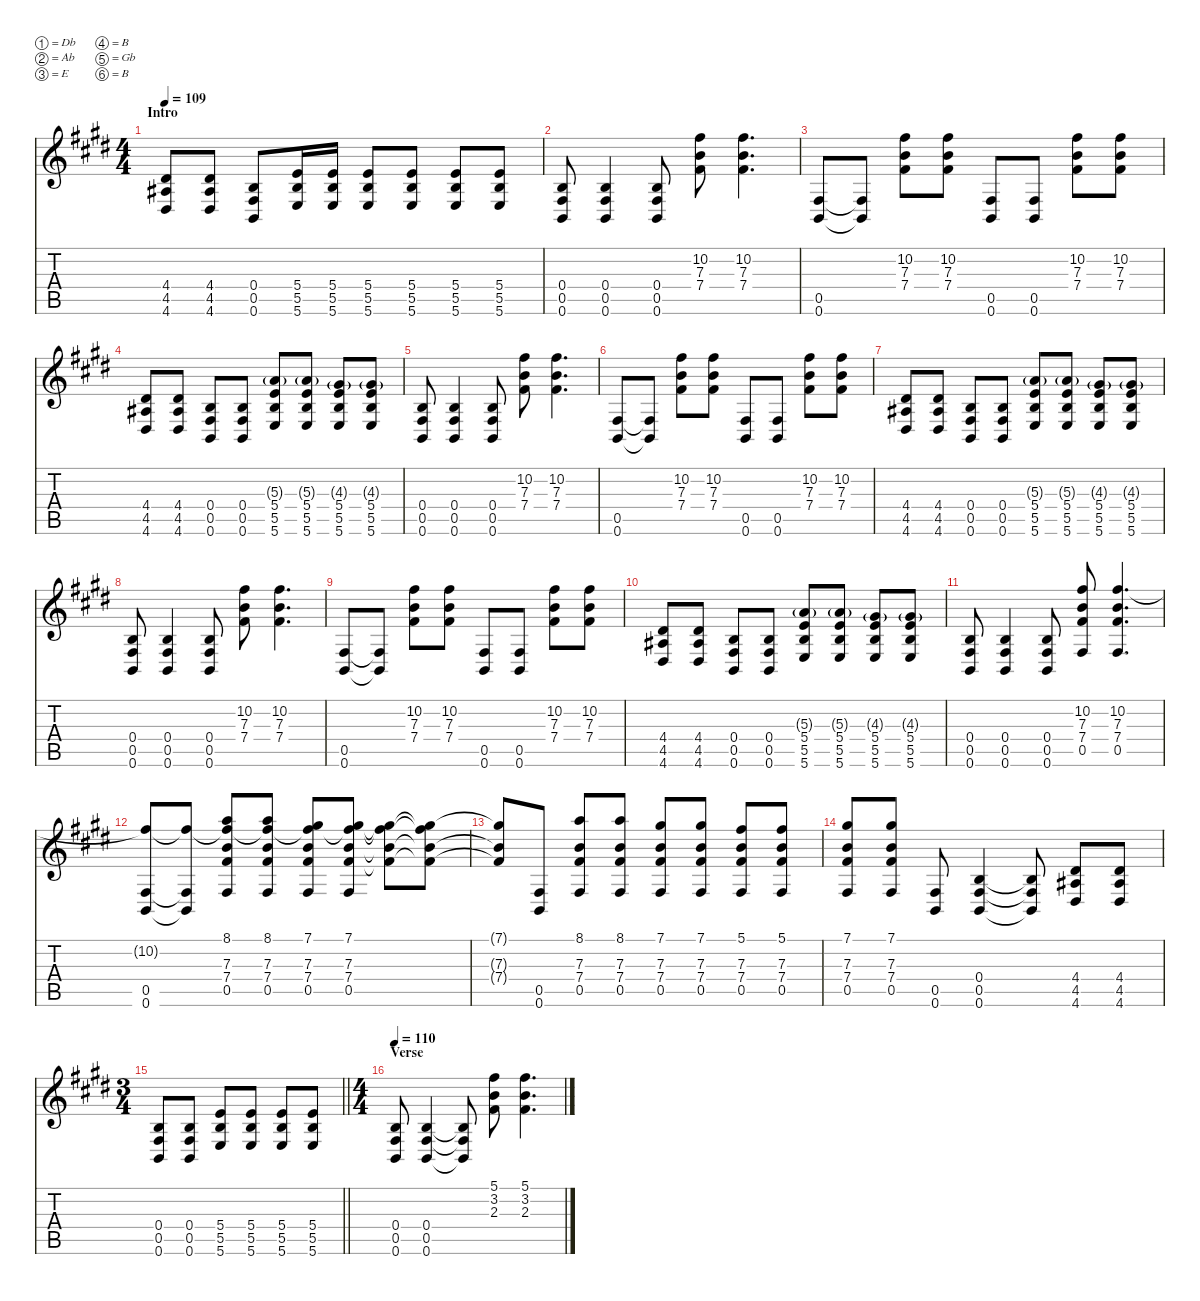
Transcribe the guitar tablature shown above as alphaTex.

\defaultSystemsLayout 4
\hideDynamics
\bracketExtendMode nobrackets
\singleTrackTrackNamePolicy hidden
\multiTrackTrackNamePolicy hidden
\firstSystemTrackNameMode fullname
\firstSystemTrackNameOrientation horizontal
\otherSystemsTrackNameOrientation horizontal
\track ("Michael Gallagher" "dist.guit.") {instrument distortionguitar}
\staff {score tabs}
\tuning (Db4 Ab3 E3 B2 Gb2 B1)
\ts (4 4)
\beaming (8 2 2 2 2)
\section ("" "Intro")
\tempo 109
\clef g2
\ks c#minor
(4.4{acc #} 4.5{acc #} 4.6{acc #}).8{dy f instrument distortionguitar beam Up} (4.4{acc #} 4.5{acc #} 4.6{acc #}).8{beam Up} (0.4{acc forcenatural} 0.5{acc #} 0.6{acc forcenatural}).8{beam Up} (5.4{acc forcenatural} 5.5{acc forcenatural} 5.6{acc forcenatural}).16{beam Up} (5.4{acc forcenatural} 5.5{acc forcenatural} 5.6{acc forcenatural}).16{beam Up} (5.4{acc forcenatural} 5.5{acc forcenatural} 5.6{acc forcenatural}).8{beam Up} (5.4{acc forcenatural} 5.5{acc forcenatural} 5.6{acc forcenatural}).8{beam Up} (5.4{acc forcenatural} 5.5{acc forcenatural} 5.6{acc forcenatural}).8{beam Up} (5.4{acc forcenatural} 5.5{acc forcenatural} 5.6{acc forcenatural}).8{beam Up} |
(0.4{acc forcenatural} 0.5{acc #} 0.6{acc forcenatural}).8{beam Up} (0.4{acc forcenatural} 0.5{acc #} 0.6{acc forcenatural}).4{beam Up} (0.4{acc forcenatural} 0.5{acc #} 0.6{acc forcenatural}).8{beam Up} (10.2{acc #} 7.3{acc forcenatural} 7.4{acc #}).8{beam Down} (10.2{acc #} 7.3{acc forcenatural} 7.4{acc #}).4{d beam Down} |
(0.5{acc #} 0.6{acc forcenatural}).8{beam Up} (0.5{t acc #} 0.6{t acc forcenatural}).8{beam Up} (10.2{acc #} 7.3{acc forcenatural} 7.4{acc #}).8{beam Down} (10.2{acc #} 7.3{acc forcenatural} 7.4{acc #}).8{beam Down} (0.5{acc #} 0.6{acc forcenatural}).8{beam Up} (0.5{acc #} 0.6{acc forcenatural}).8{beam Up} (10.2{acc #} 7.3{acc forcenatural} 7.4{acc #}).8{beam Down} (10.2{acc #} 7.3{acc forcenatural} 7.4{acc #}).8{beam Down} |
(4.4{acc #} 4.5{acc #} 4.6{acc #}).8{beam Up} (4.4{acc #} 4.5{acc #} 4.6{acc #}).8{beam Up} (0.4{acc forcenatural} 0.5{acc #} 0.6{acc forcenatural}).8{beam Up} (0.4{acc forcenatural} 0.5{acc #} 0.6{acc forcenatural}).8{beam Up} (5.3{g acc forcenatural} 5.4{acc forcenatural} 5.5{acc forcenatural} 5.6{acc forcenatural}).8{beam Up} (5.3{g acc forcenatural} 5.4{acc forcenatural} 5.5{acc forcenatural} 5.6{acc forcenatural}).8{beam Up} (4.3{g acc #} 5.4{acc forcenatural} 5.5{acc forcenatural} 5.6{acc forcenatural}).8{beam Up} (4.3{g acc #} 5.4{acc forcenatural} 5.5{acc forcenatural} 5.6{acc forcenatural}).8{beam Up} |
(0.4{acc forcenatural} 0.5{acc #} 0.6{acc forcenatural}).8{beam Up} (0.4{acc forcenatural} 0.5{acc #} 0.6{acc forcenatural}).4{beam Up} (0.4{acc forcenatural} 0.5{acc #} 0.6{acc forcenatural}).8{beam Up} (10.2{acc #} 7.3{acc forcenatural} 7.4{acc #}).8{beam Down} (10.2{acc #} 7.3{acc forcenatural} 7.4{acc #}).4{d beam Down} |
(0.5{acc #} 0.6{acc forcenatural}).8{beam Up} (0.5{t acc #} 0.6{t acc forcenatural}).8{beam Up} (10.2{acc #} 7.3{acc forcenatural} 7.4{acc #}).8{beam Down} (10.2{acc #} 7.3{acc forcenatural} 7.4{acc #}).8{beam Down} (0.5{acc #} 0.6{acc forcenatural}).8{beam Up} (0.5{acc #} 0.6{acc forcenatural}).8{beam Up} (10.2{acc #} 7.3{acc forcenatural} 7.4{acc #}).8{beam Down} (10.2{acc #} 7.3{acc forcenatural} 7.4{acc #}).8{beam Down} |
(4.4{acc #} 4.5{acc #} 4.6{acc #}).8{beam Up} (4.4{acc #} 4.5{acc #} 4.6{acc #}).8{beam Up} (0.4{acc forcenatural} 0.5{acc #} 0.6{acc forcenatural}).8{beam Up} (0.4{acc forcenatural} 0.5{acc #} 0.6{acc forcenatural}).8{beam Up} (5.3{g acc forcenatural} 5.4{acc forcenatural} 5.5{acc forcenatural} 5.6{acc forcenatural}).8{beam Up} (5.3{g acc forcenatural} 5.4{acc forcenatural} 5.5{acc forcenatural} 5.6{acc forcenatural}).8{beam Up} (4.3{g acc #} 5.4{acc forcenatural} 5.5{acc forcenatural} 5.6{acc forcenatural}).8{beam Up} (4.3{g acc #} 5.4{acc forcenatural} 5.5{acc forcenatural} 5.6{acc forcenatural}).8{beam Up} |
(0.4{acc forcenatural} 0.5{acc #} 0.6{acc forcenatural}).8{beam Up} (0.4{acc forcenatural} 0.5{acc #} 0.6{acc forcenatural}).4{beam Up} (0.4{acc forcenatural} 0.5{acc #} 0.6{acc forcenatural}).8{beam Up} (10.2{acc #} 7.3{acc forcenatural} 7.4{acc #}).8{beam Down} (10.2{acc #} 7.3{acc forcenatural} 7.4{acc #}).4{d beam Down} |
(0.5{acc #} 0.6{acc forcenatural}).8{beam Up} (0.5{t acc #} 0.6{t acc forcenatural}).8{beam Up} (10.2{acc #} 7.3{acc forcenatural} 7.4{acc #}).8{beam Down} (10.2{acc #} 7.3{acc forcenatural} 7.4{acc #}).8{beam Down} (0.5{acc #} 0.6{acc forcenatural}).8{beam Up} (0.5{acc #} 0.6{acc forcenatural}).8{beam Up} (10.2{acc #} 7.3{acc forcenatural} 7.4{acc #}).8{beam Down} (10.2{acc #} 7.3{acc forcenatural} 7.4{acc #}).8{beam Down} |
(4.4{acc #} 4.5{acc #} 4.6{acc #}).8{beam Up} (4.4{acc #} 4.5{acc #} 4.6{acc #}).8{beam Up} (0.4{acc forcenatural} 0.5{acc #} 0.6{acc forcenatural}).8{beam Up} (0.4{acc forcenatural} 0.5{acc #} 0.6{acc forcenatural}).8{beam Up} (5.3{g acc forcenatural} 5.4{acc forcenatural} 5.5{acc forcenatural} 5.6{acc forcenatural}).8{beam Up} (5.3{g acc forcenatural} 5.4{acc forcenatural} 5.5{acc forcenatural} 5.6{acc forcenatural}).8{beam Up} (4.3{g acc #} 5.4{acc forcenatural} 5.5{acc forcenatural} 5.6{acc forcenatural}).8{beam Up} (4.3{g acc #} 5.4{acc forcenatural} 5.5{acc forcenatural} 5.6{acc forcenatural}).8{beam Up} |
(0.4{acc forcenatural} 0.5{acc #} 0.6{acc forcenatural}).8{beam Up} (0.4{acc forcenatural} 0.5{acc #} 0.6{acc forcenatural}).4{beam Up} (0.4{acc forcenatural} 0.5{acc #} 0.6{acc forcenatural}).8{beam Up} (10.2{acc #} 7.3{acc forcenatural} 7.4{acc #} 0.5{acc #}).8{beam Up} (10.2{acc #} 7.3{acc forcenatural} 7.4{acc #} 0.5{acc #}).4{d beam Up} |
(0.5{acc #} 0.6{acc forcenatural} 10.2{t acc #}).8{beam Up} (0.5{t acc #} 0.6{t acc forcenatural} 10.2{t acc #}).8{beam Up} (8.1{acc forcenatural} 7.3{acc forcenatural} 7.4{acc #} 0.5{acc #} 10.2{t acc #}).8{beam Up} (8.1{acc forcenatural} 7.3{acc forcenatural} 7.4{acc #} 0.5{acc #} 10.2{t acc #}).8{beam Up} (7.1{acc #} 7.3{acc forcenatural} 7.4{acc #} 0.5{acc #} 10.2{t acc #}).8{beam Up} (7.1{acc #} 7.3{acc forcenatural} 7.4{acc #} 0.5{acc #} 10.2{t acc #}).8{beam Up} (7.1{t acc #} 10.2{t acc #} 7.3{t acc forcenatural} 7.4{t acc #}).8{beam Down} (7.1{t acc #} 10.2{t acc #} 7.3{t acc forcenatural} 7.4{t acc #}).8{beam Down} |
(7.1{t acc #} 7.3{t acc forcenatural} 7.4{t acc #}).8{beam Up} (0.5{acc #} 0.6{acc forcenatural}).8{beam Up} (8.1{acc forcenatural} 7.3{acc forcenatural} 7.4{acc #} 0.5{acc #}).8{beam Up} (8.1{acc forcenatural} 7.3{acc forcenatural} 7.4{acc #} 0.5{acc #}).8{beam Up} (7.1{acc #} 7.3{acc forcenatural} 7.4{acc #} 0.5{acc #}).8{beam Up} (7.1{acc #} 7.3{acc forcenatural} 7.4{acc #} 0.5{acc #}).8{beam Up} (5.1{acc #} 7.3{acc forcenatural} 7.4{acc #} 0.5{acc #}).8{beam Up} (5.1{acc #} 7.3{acc forcenatural} 7.4{acc #} 0.5{acc #}).8{beam Up} |
(7.1{acc #} 7.3{acc forcenatural} 7.4{acc #} 0.5{acc #}).8{beam Up} (7.1{acc #} 7.3{acc forcenatural} 7.4{acc #} 0.5{acc #}).8{beam Up} (0.5{acc #} 0.6{acc forcenatural}).8{beam Up} (0.4{acc forcenatural} 0.5{acc #} 0.6{acc forcenatural}).4{beam Up} (0.4{t acc forcenatural} 0.5{t acc #} 0.6{t acc forcenatural}).8{beam Up} (4.4{acc #} 4.5{acc #} 4.6{acc #}).8{beam Up} (4.4{acc #} 4.5{acc #} 4.6{acc #}).8{beam Up} |
\ts (3 4)
\beaming (8 2 2 2 2)
\barLineRight lightlight
(0.4{acc forcenatural} 0.5{acc #} 0.6{acc forcenatural}).8{beam Up} (0.4{acc forcenatural} 0.5{acc #} 0.6{acc forcenatural}).8{beam Up} (5.4{acc forcenatural} 5.5{acc forcenatural} 5.6{acc forcenatural}).8{beam Up} (5.4{acc forcenatural} 5.5{acc forcenatural} 5.6{acc forcenatural}).8{beam Up} (5.4{acc forcenatural} 5.5{acc forcenatural} 5.6{acc forcenatural}).8{beam Up} (5.4{acc forcenatural} 5.5{acc forcenatural} 5.6{acc forcenatural}).8{beam Up} |
\ts (4 4)
\beaming (8 2 2 2 2)
\section ("" "Verse")
\tempo 110
(0.4{acc forcenatural} 0.5{acc #} 0.6{acc forcenatural}).8{beam Up} (0.4{acc forcenatural} 0.5{acc #} 0.6{acc forcenatural}).4{beam Up} (0.4{t acc forcenatural} 0.5{t acc #} 0.6{t acc forcenatural}).8{beam Up} (5.1{acc #} 3.2{acc forcenatural} 2.3{acc #}).8{beam Down} (5.1{acc #} 3.2{acc forcenatural} 2.3{acc #}).4{d beam Down}
